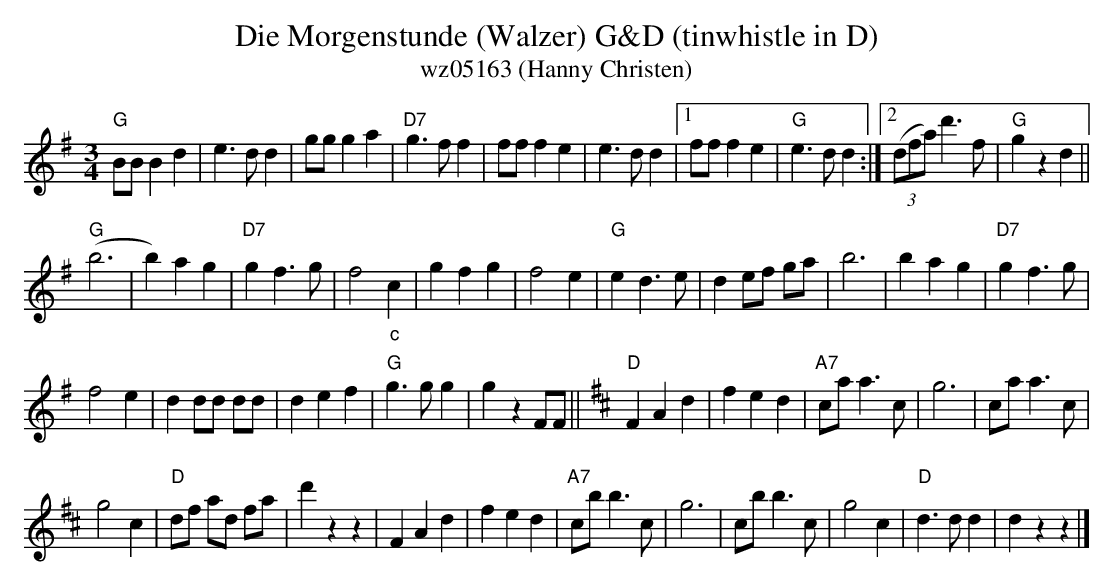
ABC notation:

X:1
T:Die Morgenstunde (Walzer) G&D (tinwhistle in D)
T:wz05163 (Hanny Christen)
M:3/4
L:1/4
K:G %%MIDI gchordon
"G"B/2B/2 Bd | e>dd | g/2g/2ga | "D7"g>ff | f/2f/2fe | e>dd |1 f/2f/2 fe | "G"e>dd :|2 ((3d/2f/2a/2) d'>f | "G"gzd ||
"G"(b3 | b)ag | "D7"gf>g | f2"_c"c | gfg | f2e | "G"ed>e | de/2f/2 g/2a/2 | b3 | bag | "D7"gf>g |
f2e | dd/2d/2 d/2d/2 | def | "G"g>gg | gzF/2F/2 || [K:D] "D"FAd | fed | "A7"c/2a/2a>c | g3 | c/2a/2a>c |
g2c | "D"d/2f/2 a/2d/2 f/2a/2 | d'zz | FAd | fed | "A7"c/2b/2b>c | g3 | c/2b/2b>c | g2c | "D"d>dd | dzz |]
